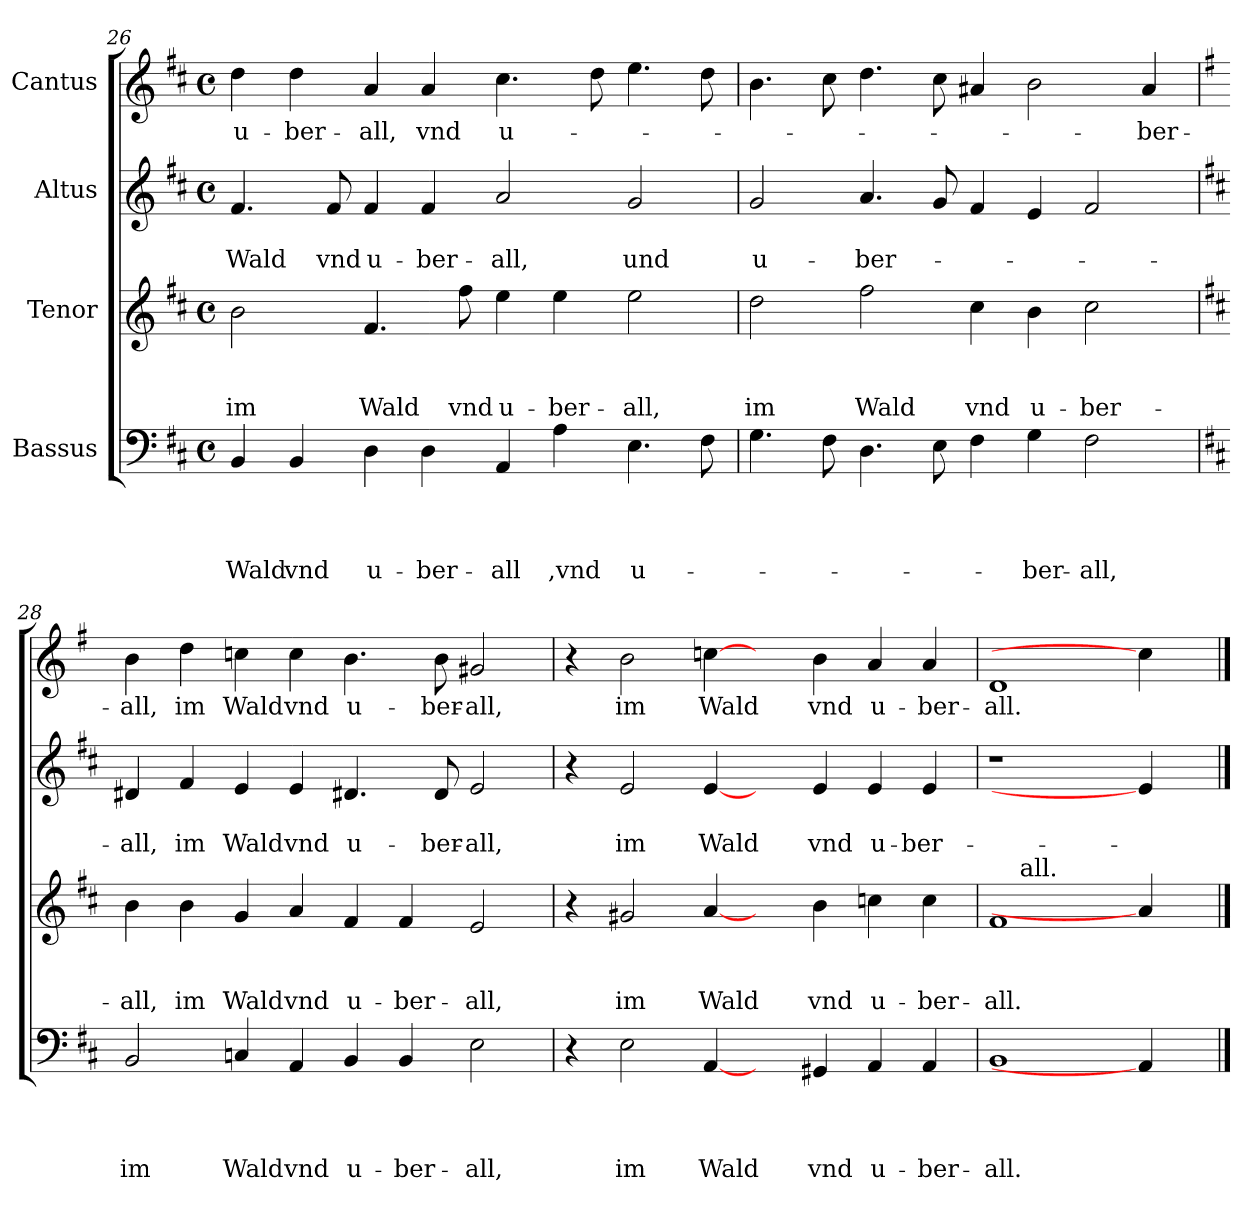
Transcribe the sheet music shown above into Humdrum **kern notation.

**kern	**text	**text	**text	**text	**kern	**text	**text	**text	**kern	**text	**text	**kern	**text
*part4	*part4	*part4	*part4	*part4	*part3	*part3	*part3	*part3	*part2	*part2	*part2	*part1	*part1
*staff4	*staff4	*staff4	*staff4	*staff4	*staff3	*staff3	*staff3	*staff3	*staff2	*staff2	*staff2	*staff1	*staff1
*I"Bassus	*	*	*	*	*I"Tenor	*	*	*	*I"Altus	*	*	*I"Cantus	*
*clefF4	*	*	*	*	*clefG2	*	*	*	*clefG2	*	*	*clefG2	*
*k[f#c#]	*	*	*	*	*k[f#c#]	*	*	*	*k[f#c#]	*	*	*k[f#c#]	*
*D:	*	*	*	*	*D:	*	*	*	*D:	*	*	*D:	*
*M4/4	*	*	*	*	*M4/4	*	*	*	*M4/4	*	*	*M4/4	*
*met(c)	*	*	*	*	*met(c)	*	*	*	*met(c)	*	*	*met(c)	*
=26	=26	=26	=26	=26	=26	=26	=26	=26	=26	=26	=26	=26	=26
!	!	!	!	!LO:LY:b	!	!	!	!LO:LY:b	!	!	!LO:LY:b	!	!LO:LY:b
4BB/	.	.	.	Wald	2b\	.	.	im	4.f#/	.	Wald	4dd\	u-
!	!	!	!	!LO:LY:b	!	!	!	!	!	!	!	!	!LO:LY:b
4BB/	.	.	.	vnd	.	.	.	.	.	.	.	4dd\	-ber-
!	!	!	!	!	!	!	!	!	!	!	!LO:LY:b	!	!
.	.	.	.	.	.	.	.	.	8f#/	.	vnd	.	.
!	!	!	!	!LO:LY:b	!	!	!	!LO:LY:b	!	!	!LO:LY:b	!	!LO:LY:b
4D\	.	.	.	u-	4.f#/	.	.	Wald	4f#/	.	u-	4a/	-all,
!	!	!	!	!LO:LY:b	!	!	!	!	!	!	!LO:LY:b	!	!LO:LY:b
4D\	.	.	.	-ber-	.	.	.	.	4f#/	.	-ber-	4a/	vnd
!	!	!	!	!	!	!	!	!LO:LY:b	!	!	!	!	!
.	.	.	.	.	8ff#\	.	.	vnd	.	.	.	.	.
!	!	!	!	!LO:LY:b	!	!	!	!LO:LY:b	!	!	!LO:LY:b	!	!LO:LY:b:rj
4AA/	.	.	.	-all	4ee\	.	.	u-	2a/	.	-all,	4.cc#\	u-
!	!	!	!	!LO:LY:b	!	!	!	!LO:LY:b	!	!	!	!	!
4A\	.	.	.	,vnd	4ee\	.	.	-ber-	.	.	.	.	.
.	.	.	.	.	.	.	.	.	.	.	.	8dd\	.
!	!	!	!	!LO:LY:b:rj	!	!	!	!LO:LY:b	!	!	!LO:LY:b	!	!
4.E\	.	.	.	u-	2ee\	.	.	-all,	2g/	.	und	4.ee\	.
8F#\	.	.	.	.	.	.	.	.	.	.	.	8dd\	.
!!LO:PB:g=z
=27	=27	=27	=27	=27	=27	=27	=27	=27	=27	=27	=27	=27	=27
!	!	!	!	!	!	!	!	!LO:LY:b	!	!	!LO:LY:b	!	!
4.G\	.	.	.	.	2dd\	.	.	im	2g/	.	u-	4.b\	.
8F#\	.	.	.	.	.	.	.	.	.	.	.	8cc#\	.
!	!	!	!	!	!	!	!	!LO:LY:b	!	!	!LO:LY:b	!	!
4.D\	.	.	.	.	2ff#\	.	.	Wald	4.a/	.	-ber-	4.dd\	.
8E\	.	.	.	.	.	.	.	.	8g/	.	.	8cc#\	.
!	!	!	!	!	!	!	!	!LO:LY:b	!	!	!	!	!
4F#\	.	.	.	.	4cc#\	.	.	vnd	4f#/	.	.	4a#X/	.
!	!	!	!	!LO:LY:b	!	!	!	!LO:LY:b	!	!	!	!	!
4G\	.	.	.	-ber-	4b\	.	.	u-	4e/	.	.	2b\	.
!	!	!	!	!LO:LY:b	!	!	!	!LO:LY:b	!	!	!	!	!
2F#\	.	.	.	-all,	2cc#\	.	.	-ber-	2f#/	.	.	.	.
!	!	!	!	!	!	!	!	!	!	!	!	!	!LO:LY:b
.	.	.	.	.	.	.	.	.	.	.	.	4a#/	-ber-
=28	=28	=28	=28	=28	=28	=28	=28	=28	=28	=28	=28	=28	=28
*	*	*	*	*	*	*	*	*	*	*	*	*k[f#]	*
*	*	*	*	*	*	*	*	*	*	*	*	*G:	*
!	!	!	!	!LO:LY:b	!	!	!	!LO:LY:b	!	!	!LO:LY:b	!	!LO:LY:b
2BB/	.	.	.	im	4b\	.	.	-all,	4d#X/	.	-all,	4b\	-all,
!	!	!	!	!	!	!	!	!LO:LY:b	!	!	!LO:LY:b	!	!LO:LY:b
.	.	.	.	.	4b\	.	.	im	4f#/	.	im	4dd\	im
!	!	!	!	!LO:LY:b	!	!	!	!LO:LY:b	!	!	!LO:LY:b	!	!LO:LY:b
4Cn/	.	.	.	Wald	4g/	.	.	Wald	4e/	.	Wald	4ccn\	Wald
!	!	!	!	!LO:LY:b	!	!	!	!LO:LY:b	!	!	!LO:LY:b	!	!LO:LY:b
4AA/	.	.	.	vnd	4a/	.	.	vnd	4e/	.	vnd	4cc\	vnd
!	!	!	!	!LO:LY:b	!	!	!	!LO:LY:b	!	!	!LO:LY:b	!	!LO:LY:b
4BB/	.	.	.	u-	4f#/	.	.	u-	4.d#X/	.	u-	4.b\	u-
!	!	!	!	!LO:LY:b	!	!	!	!LO:LY:b	!	!	!	!	!
4BB/	.	.	.	-ber-	4f#/	.	.	-ber-	.	.	.	.	.
!	!	!	!	!	!	!	!	!	!	!	!LO:LY:b	!	!LO:LY:b
.	.	.	.	.	.	.	.	.	8d#/	.	-ber-	8b\	-ber-
!	!	!	!	!LO:LY:b	!	!	!	!LO:LY:b	!	!	!LO:LY:b	!	!LO:LY:b
2E\	.	.	.	-all,	2e/	.	.	-all,	2e/	.	-all,	2g#X/	-all,
=29	=29	=29	=29	=29	=29	=29	=29	=29	=29	=29	=29	=29	=29
4r	.	.	.	.	4r	.	.	.	4r	.	.	4r	.
!	!	!	!	!LO:LY:b	!	!	!	!LO:LY:b	!	!	!LO:LY:b	!	!LO:LY:b
2E\	.	.	.	im	2g#X/	.	.	im	2e/	.	im	2b\	im
!	!	!	!	!LO:LY:b	!	!	!	!LO:LY:b	!	!	!LO:LY:b	!	!LO:LY:b
[4AA/	.	.	.	Wald	[4a/	.	.	Wald	[4e/	.	Wald	[4ccn\	Wald
4ryy	.	.	.	.	4ryy	.	.	.	4ryy	.	.	4ryy	.
!	!	!	!	!LO:LY:b	!	!	!	!LO:LY:b	!	!	!LO:LY:b	!	!LO:LY:b
4GG#X/	.	.	.	vnd	4b\	.	.	vnd	4e/	.	vnd	4b\	vnd
!	!	!	!	!LO:LY:b	!	!	!	!LO:LY:b	!	!	!LO:LY:b	!	!LO:LY:b
4AA/	.	.	.	u-	4ccn\	.	.	u-	4e/	.	u-	4a/	u-
!	!	!	!	!LO:LY:b	!	!	!	!LO:LY:b	!	!	!LO:LY:b	!	!LO:LY:b
4AA/	.	.	.	-ber-	4cc\	.	.	-ber-	4e/	.	-ber-	4a/	-ber-
=30	=30	=30	=30	=30	=30	=30	=30	=30	=30	=30	=30	=30	=30
!	!	!	!	!LO:LY:b	!	!	!	!LO:LY:b	!	!	!	!	!LO:LY:b
*	*	*	*	*	*^	*	*	*	*	*	*	*	*
1BB	.	.	.	-all.	1f#	16.ryy	.	.	-all.	1r	.	.	1d	-all.
!	!	!	!	!	!	!LO:TX:a:t=all.	!	!	!	!	!	!	!	!
.	.	.	.	.	.	1ryy	.	.	.	.	.	.	.	.
4AA/]	.	.	.	.	4a/]	.	.	.	.	4e/]	.	.	4cc\]	.
.	.	.	.	.	.	8ryy	.	.	.	.	.	.	.	.
.	.	.	.	.	.	32ryy	.	.	.	.	.	.	.	.
*	*	*	*	*	*v	*v	*	*	*	*	*	*	*	*
==	==	==	==	==	==	==	==	==	==	==	==	==	==
*-	*-	*-	*-	*-	*-	*-	*-	*-	*-	*-	*-	*-	*-
